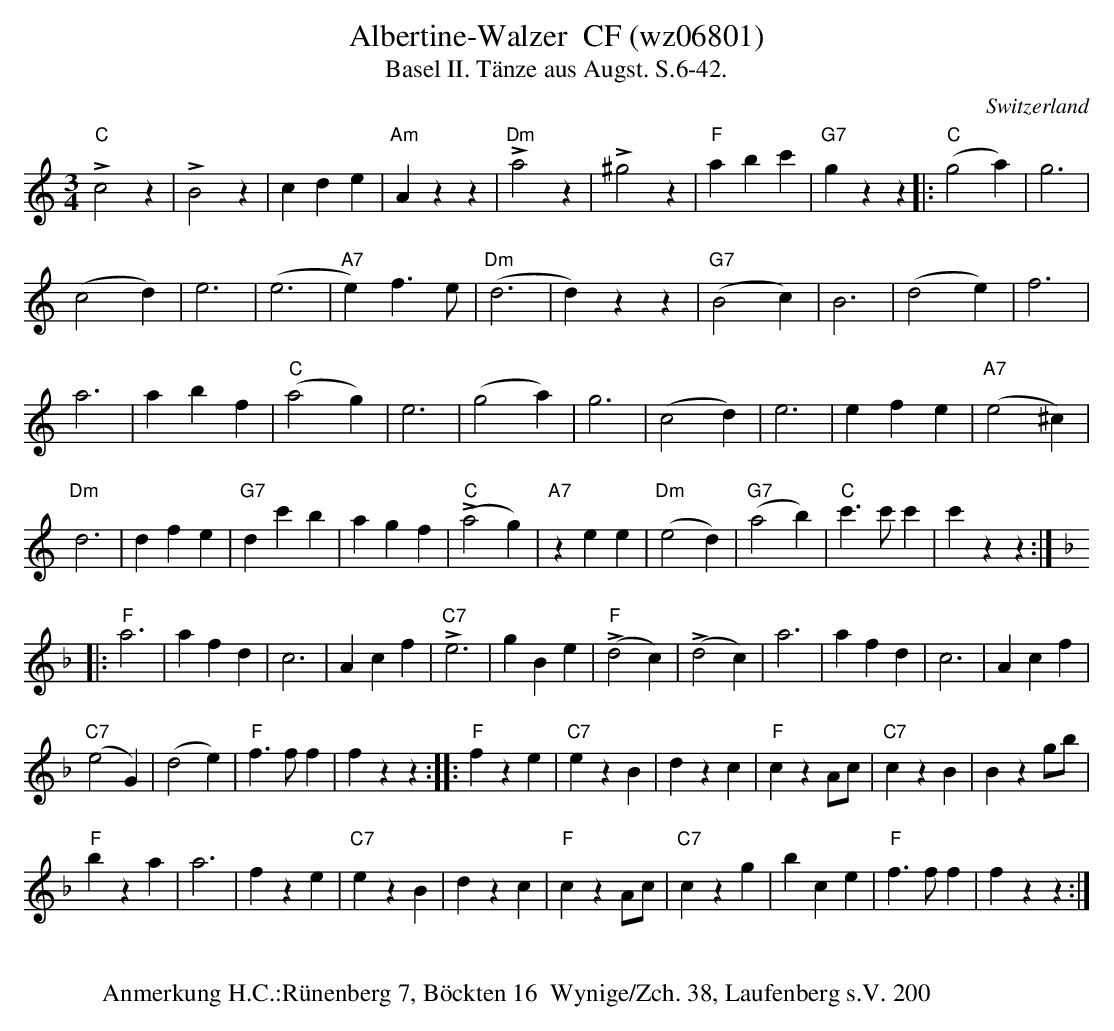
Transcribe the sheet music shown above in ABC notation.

X:1
T:Albertine-Walzer  CF (wz06801)
T: Basel II. Tänze aus Augst. S.6-42.
M:3/4
L:1/4
O:Switzerland
K:C major
!>!"C"c2z | !>!B2z | cde | "Am"Azz | !>!"Dm"a2z | !>!^g2z | "F"abc' | "G7"gzz |: ("C"g2a) | g3 |
(c2d)  | e3 |  (e3 | "A7"e)f>e | ("Dm"d3 | d)zz | ("G7"B2c) | B3 | (d2e) | f3 |
a3 | abf | ("C"a2g) | e3 | (g2a) | g3 | (c2d) | e3 | efe | ("A7"e2^c) |
"Dm"d3 | dfe | "G7"dc'b | agf | (!>!"C"a2g) | "A7"zee | ("Dm"e2d) | ("G7"a2b) | "C"c'>c'c' | c'zz :| [K:F]
|: "F"a3 | afd | c3 | Acf | !>!"C7"e3 | gBe | (!>!"F"d2c) | (!>!d2c) | a3 | afd | c3 | Acf |
("C7"e2G) | (d2e) | "F"f>ff | fzz :: "F"fze | "C7"ezB | dzc | "F"czA/c/ | "C7"czB | Bzg/b/ |
"F"bza | a3 | fze | "C7"ezB | dzc | "F"czA/c/ | "C7"czg | bce | "F"f>ff | fzz :|
W:
W:Anmerkung H.C.:Rünenberg 7, Böckten 16  Wynige/Zch. 38, Laufenberg s.V. 200
